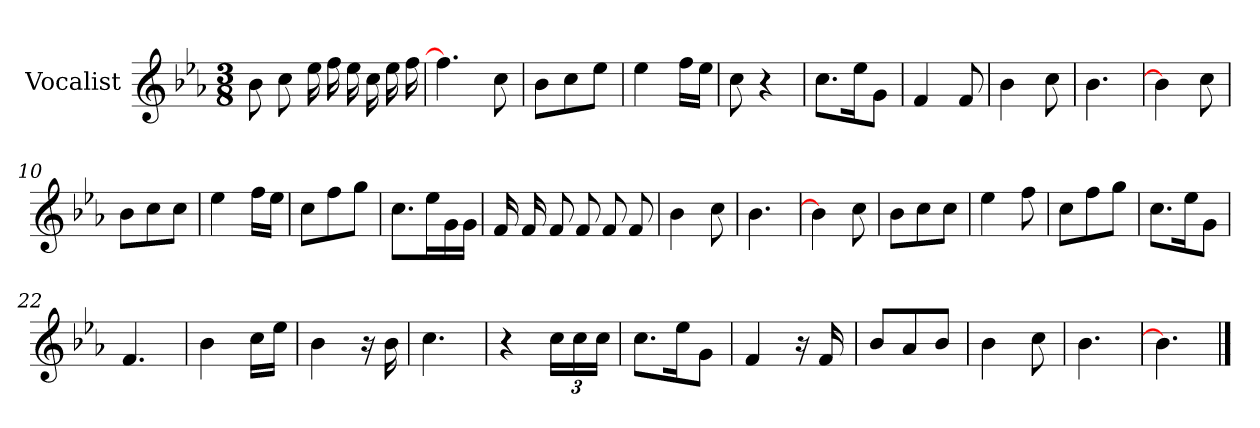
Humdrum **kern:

**kern
*part1
*staff1
*I"Vocalist
*k[b-e-a-]
*E-:
*M3/8
=
8b-
8cc
16ee-
16ff
16ee-
16cc
16ee-
16ff
=1
4.ff]
8cc
=2
8b-L
8cc
8ee-J
=3
4ee-
16ffLL
16ee-JJ
=4
8cc
4r
=5
8.ccL
16ee-K
8gJ
=6
4f
8f
=7
4b-
8cc
=8
4.b-
=9
4b-]
8cc
=10
8b-L
8cc
8ccJ
=11
4ee-
16ffLL
16ee-JJ
=12
8ccL
8ff
8ggJ
=13
8.ccL
16ee-L
16g
16gJJ
=14
16f
16f
8f
8f
8f
8f
=15
4b-
8cc
=16
4.b-
=17
4b-]
8cc
=18
8b-L
8cc
8ccJ
=19
4ee-
8ff
=20
8ccL
8ff
8ggJ
=21
8.ccL
16ee-K
8gJ
=22
4.f
=23
4b-
16ccLL
16ee-JJ
=24
4b-
16r
16b-
=25
4.cc
=26
4r
24ccLL
24cc
24ccJJ
=27
8.ccL
16ee-K
8gJ
=28
4f
16r
16f
=29
8b-L
8a-
8b-J
=30
4b-
8cc
=31
4.b-
=32
4.b-]
==
*-
